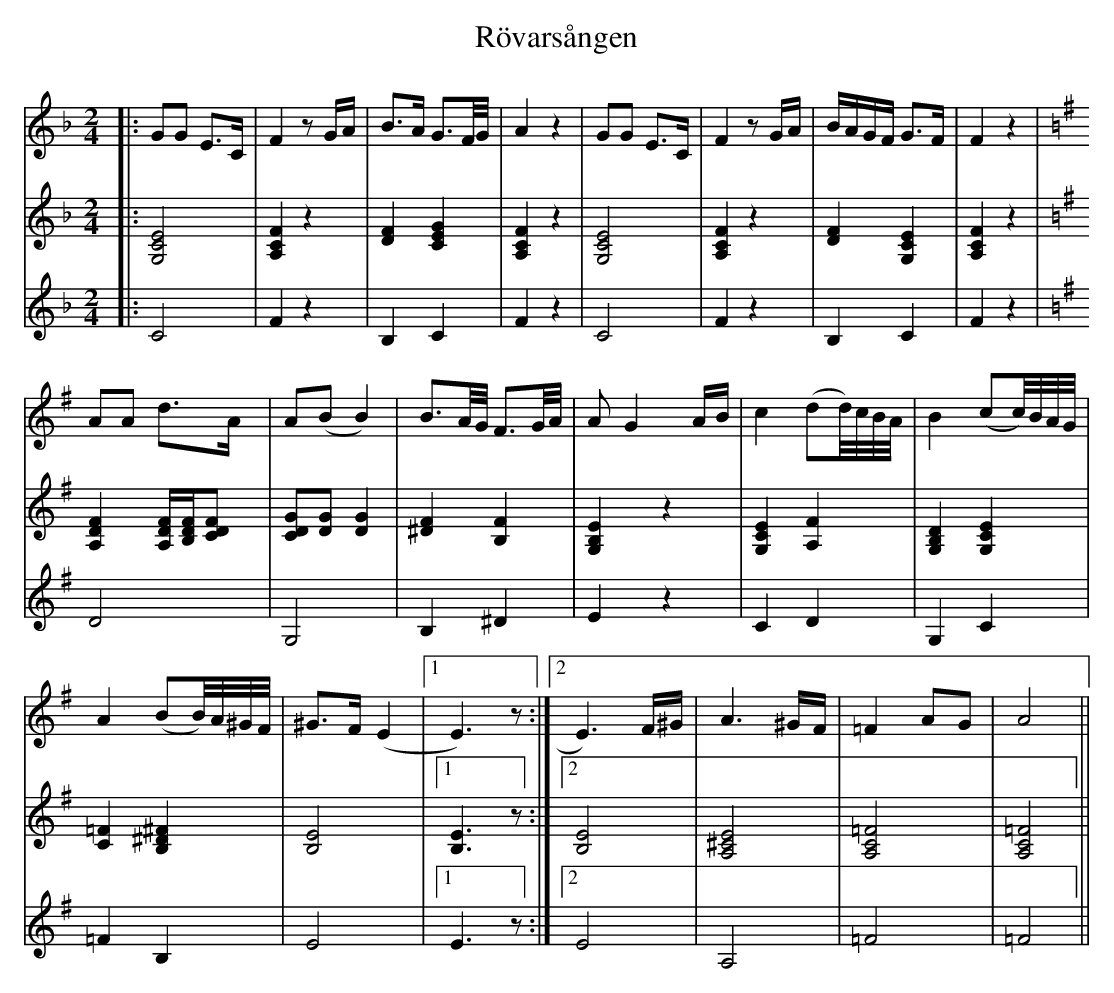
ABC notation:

X:1
T: Rövarsången
K: F
M: 2/4
V: 1
|: GG E>C | F2zG/A/ | B>A G>F/G// | A2z2 | GG E>C | F2zG/A/ | B/A/G/F/ G>F | F2z2 |
K: G
AA d>A | A(BB2) | B>A/G// F>G/A// | AG2A/B/ | c2(dd//)c//B//A// | B2(cc//)B//A//G// |
A2 (BB//)A//^G//F// | ^G>F(E2 |1 E3)z :|2 E3)F/^G/ | A3^G/F/ | =F2AG | A4 ||
V: 2
|: [E4C4G,4] | [F2C2A,2]z2 | [F2D2][G2E2C2] | [F2C2A,2]z2 | [E4C4G,4] | [F2C2A,2]z2 | [F2D2][G,2E2C2] | [F2C2A,2]z2 |
K: G
[F2A,2D2][F/A,/D/][F/B,/D/][FCD] | [GCD][GD][G2D2] | [F2^D2][F2B,2] | [E2B,2G,2]z2 | [E2C2G,2][F2A,2] | [G,2D2B,2][G,2E2C2] |
[=F2C2][^F2B,2^D2] | [E4B,4] |1 [E3B,3]z :|2 [E4B,4] | [E4^C4A,4] | [=F4C4A,4] | [=F4A,4C4] ||
V: 3
|: C4 | F2z2 | B,2C2 | F2z2 | C4 | F2z2 | B,2C2 | F2z2 |
K: G
D4 | G,4 | B,2^D2 | E2z2 | C2D2 | G,2C2 |
=F2B,2 | E4 |1 E3z :|2 E4 | A,4 | =F4 | =F4 ||
